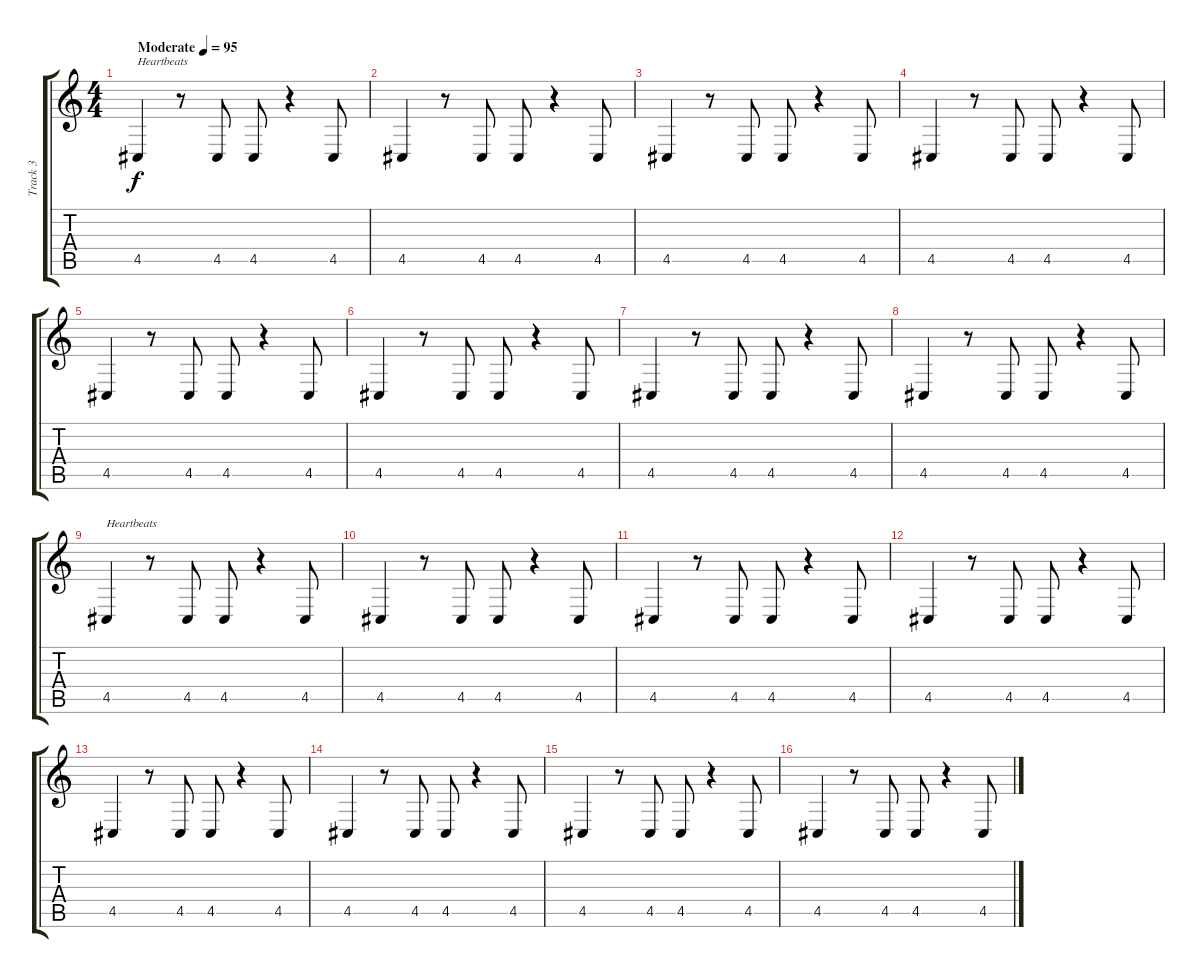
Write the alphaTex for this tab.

\track ("Track 3" "Track 3") {instrument melodictom}
\staff {score tabs}
\tuning (E4 B3 G3 D3 A2 E2) {hide}
\ts (4 4)
\tempo (95 "Moderate")
\clef g2
\ks c
4.5.4{txt "Heartbeats" dy f instrument melodictom} r.8 4.5.8 4.5.8 r.4 4.5.8 |
4.5.4 r.8 4.5.8 4.5.8 r.4 4.5.8 |
4.5.4 r.8 4.5.8 4.5.8 r.4 4.5.8 |
4.5.4 r.8 4.5.8 4.5.8 r.4 4.5.8 |
4.5.4 r.8 4.5.8 4.5.8 r.4 4.5.8 |
4.5.4 r.8 4.5.8 4.5.8 r.4 4.5.8 |
4.5.4 r.8 4.5.8 4.5.8 r.4 4.5.8 |
4.5.4 r.8 4.5.8 4.5.8 r.4 4.5.8 |
4.5.4{txt "Heartbeats"} r.8 4.5.8 4.5.8 r.4 4.5.8 |
4.5.4 r.8 4.5.8 4.5.8 r.4 4.5.8 |
4.5.4 r.8 4.5.8 4.5.8 r.4 4.5.8 |
4.5.4 r.8 4.5.8 4.5.8 r.4 4.5.8 |
4.5.4 r.8 4.5.8 4.5.8 r.4 4.5.8 |
4.5.4 r.8 4.5.8 4.5.8 r.4 4.5.8 |
4.5.4 r.8 4.5.8 4.5.8 r.4 4.5.8 |
4.5.4 r.8 4.5.8 4.5.8 r.4 4.5.8
